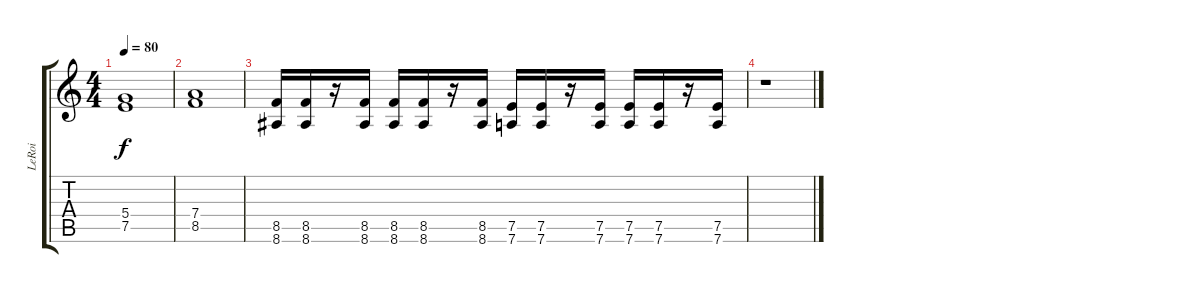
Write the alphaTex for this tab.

\track ("LeRoi" "LeRoi") {instrument distortionguitar}
\staff {score tabs}
\tuning (E4 B3 G3 D3 A2 D2) {hide}
\ts (4 4)
\tempo 80
\clef g2
\ks c
(5.4 7.5).1{dy f} |
(7.4 8.5).1 |
(8.5 8.6).16 (8.5 8.6).16 r.16 (8.5 8.6).16 (8.5 8.6).16 (8.5 8.6).16 r.16 (8.5 8.6).16 (7.5 7.6).16 (7.5 7.6).16 r.16 (7.5 7.6).16 (7.5 7.6).16 (7.5 7.6).16 r.16 (7.5 7.6).16 |
r.1
